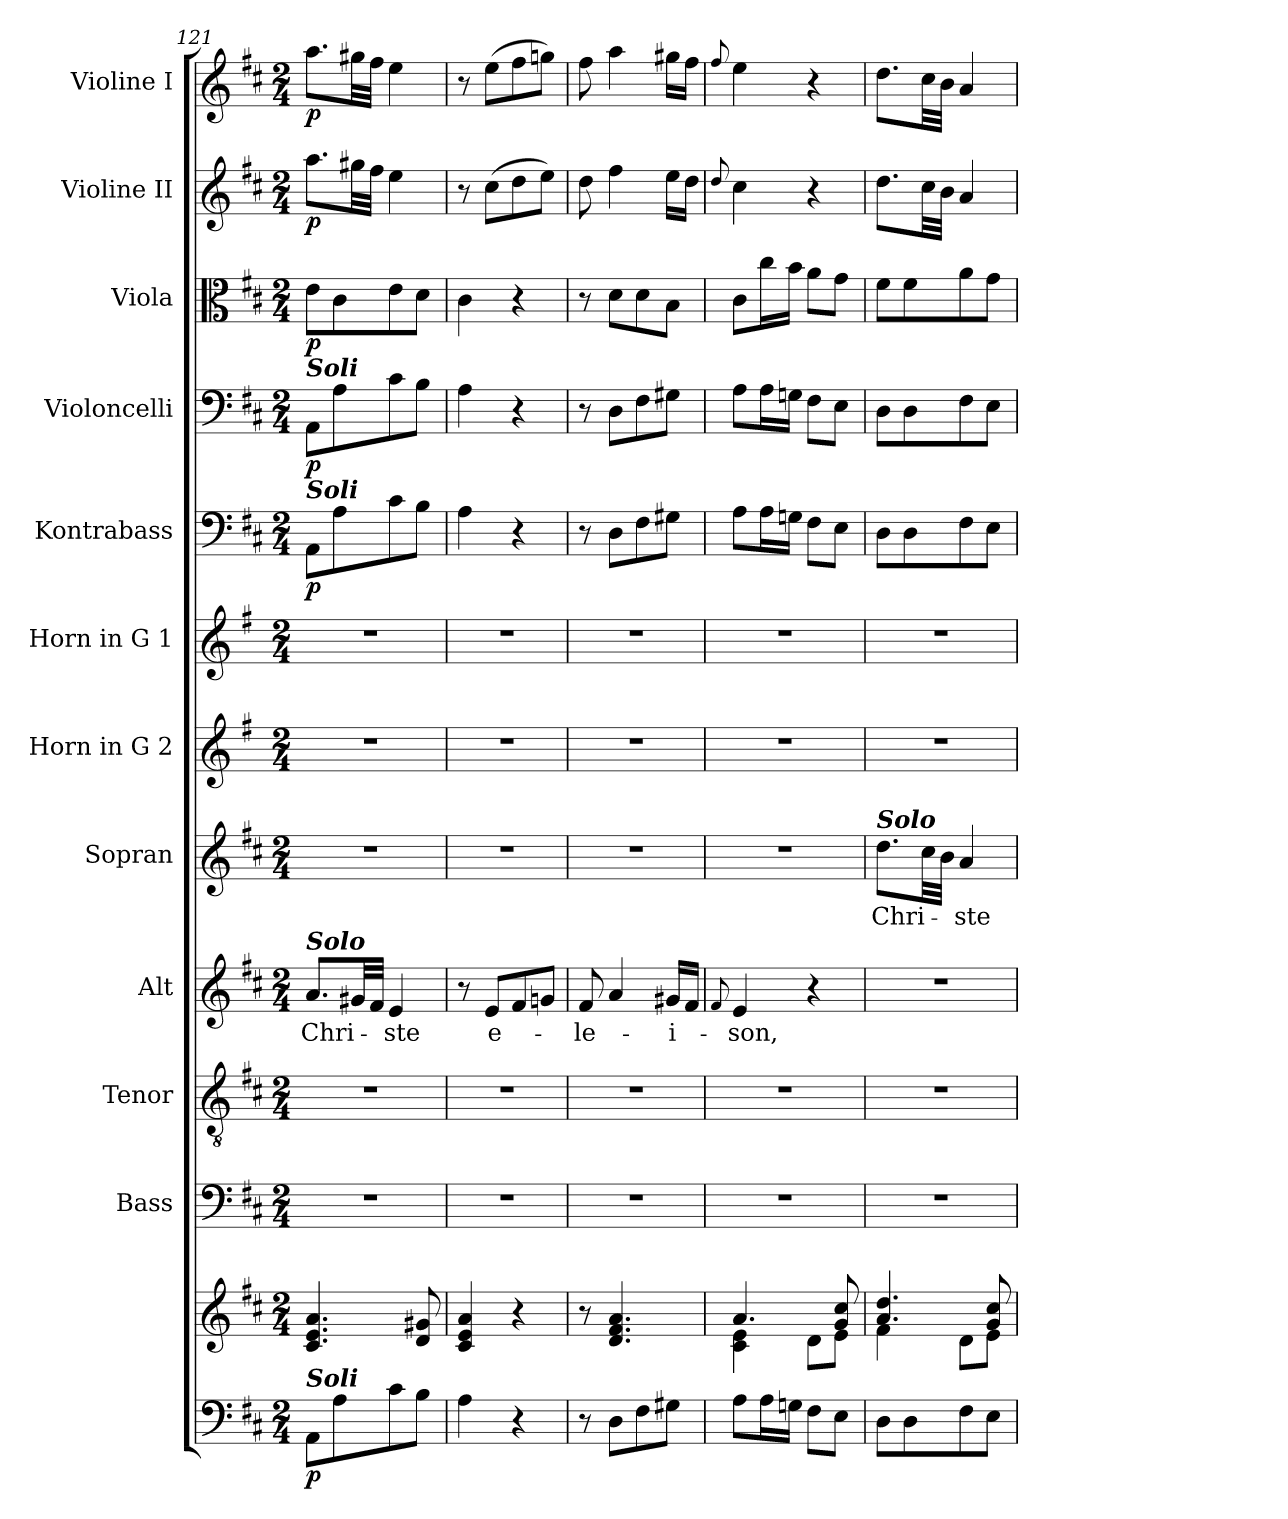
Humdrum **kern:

**kern	**kern	**dynam	**kern	**kern	**kern	**text	**kern	**text	**kern	**kern	**kern	**dynam	**kern	**dynam	**kern	**dynam	**kern	**dynam	**kern	**dynam
*part12	*part12	*part12	*part11	*part10	*part9	*part9	*part8	*part8	*part7	*part6	*part5	*part5	*part4	*part4	*part3	*part3	*part2	*part2	*part1	*part1
*staff13	*staff12	*staff12/13	*staff11	*staff10	*staff9	*staff9	*staff8	*staff8	*staff7	*staff6	*staff5	*staff5	*staff4	*staff4	*staff3	*staff3	*staff2	*staff2	*staff1	*staff1
*	*	*	*I"Bass	*I"Tenor	*I"Alt	*	*I"Sopran	*	*I"Horn in G 2	*I"Horn in G 1	*I"Kontrabass	*	*I"Violoncelli	*	*I"Viola	*	*I"Violine II	*	*I"Violine I	*
*	*	*	*I'B.	*I'T.	*I'A.	*	*I'S.	*	*I'Hrn. G 2	*I'Hrn. G 1	*I'Kb.	*	*I'Vc.	*	*I'Vla.	*	*I'Vl. II	*	*I'Vl. I	*
*clefF4	*clefG2	*	*clefF4	*clefGv2	*clefG2	*	*clefG2	*	*clefG2	*clefG2	*clefF4	*	*clefF4	*	*clefC3	*	*clefG2	*	*clefG2	*
*	*	*	*	*	*	*	*	*	*ITrd3c5	*ITrd3c5	*ITrd7c12	*	*	*	*	*	*	*	*	*
*k[f#c#]	*k[f#c#]	*	*k[f#c#]	*k[f#c#]	*k[f#c#]	*	*k[f#c#]	*	*k[f#c#]	*k[f#c#]	*k[f#c#]	*	*k[f#c#]	*	*k[f#c#]	*	*k[f#c#]	*	*k[f#c#]	*
*D:	*D:	*	*D:	*D:	*D:	*	*D:	*	*D:	*D:	*D:	*	*D:	*	*D:	*	*D:	*	*D:	*
*M2/4	*M2/4	*	*M2/4	*M2/4	*M2/4	*	*M2/4	*	*M2/4	*M2/4	*M2/4	*	*M2/4	*	*M2/4	*	*M2/4	*	*M2/4	*
=121	=121	=121	=121	=121	=121	=121	=121	=121	=121	=121	=121	=121	=121	=121	=121	=121	=121	=121	=121	=121
!	!	!	!	!	!	!	!	!	!	!	!	!	!LO:TX:a:Bi:t=Soli	!	!	!	!	!	!	!
!	!	!	!	!	!	!	!	!	!	!	!LO:TX:a:Bi:t=Soli	!	!	!	!	!	!	!	!	!
!	!	!	!	!	!LO:TX:a:Bi:t=Solo	!	!	!	!	!	!	!	!	!	!	!	!	!	!	!
!LO:TX:a:Bi:t=Soli	!	!	!	!	!	!	!	!	!	!	!	!	!	!	!	!	!	!	!	!
!	!	!LO:DY:b=2	!	!	!	!LO:LY:b	!	!	!	!	!	!LO:DY:b	!	!LO:DY:b	!	!LO:DY:b	!	!LO:DY:b	!	!LO:DY:b
8AA\L	4.c#/ 4.e/ 4.a/	p	2r	2r	8.a/L	Chri-	2r	.	2r	2r	8AAA\L	p	8AA\L	p	8e\L	p	8.aa\L	p	8.aa\L	p
8A\	.	.	.	.	.	.	.	.	.	.	8AA\	.	8A\	.	8c#\	.	.	.	.	.
.	.	.	.	.	32g#X/LL	.	.	.	.	.	.	.	.	.	.	.	32gg#X\LL	.	32gg#X\LL	.
.	.	.	.	.	32f#/JJJ	.	.	.	.	.	.	.	.	.	.	.	32ff#\JJJ	.	32ff#\JJJ	.
!	!	!	!	!	!	!LO:LY:b	!	!	!	!	!	!	!	!	!	!	!	!	!	!
8c#\	.	.	.	.	4e/	-ste	.	.	.	.	8C#\	.	8c#\	.	8e\	.	4ee\	.	4ee\	.
8B\J	8d/ 8g#X/	.	.	.	.	.	.	.	.	.	8BB\J	.	8B\J	.	8d\J	.	.	.	.	.
=122	=122	=122	=122	=122	=122	=122	=122	=122	=122	=122	=122	=122	=122	=122	=122	=122	=122	=122	=122	=122
4A\	4c#/ 4e/ 4a/	.	2r	2r	8r	.	2r	.	2r	2r	4AA\	.	4A\	.	4c#\	.	8r	.	8r	.
!	!	!	!	!	!	!LO:LY:b	!	!	!	!	!	!	!	!	!	!	!	!	!	!
.	.	.	.	.	8e/L	e-	.	.	.	.	.	.	.	.	.	.	(>8cc#\L	.	(>8ee\L	.
4r	4r	.	.	.	8f#/	.	.	.	.	.	4r	.	4r	.	4r	.	8dd\	.	8ff#\	.
.	.	.	.	.	8gn/J	.	.	.	.	.	.	.	.	.	.	.	8ee\J)	.	8ggn\J)	.
=123	=123	=123	=123	=123	=123	=123	=123	=123	=123	=123	=123	=123	=123	=123	=123	=123	=123	=123	=123	=123
!	!	!	!	!	!	!LO:LY:b	!	!	!	!	!	!	!	!	!	!	!	!	!	!
8r	8r	.	2r	2r	8f#/	-le-	2r	.	2r	2r	8r	.	8r	.	8r	.	8dd\	.	8ff#\	.
8D\L	4.d/ 4.f#/ 4.a/	.	.	.	4a/	.	.	.	.	.	8DD\L	.	8D\L	.	8d\L	.	4ff#\	.	4aa\	.
8F#\	.	.	.	.	.	.	.	.	.	.	8FF#\	.	8F#\	.	8d\	.	.	.	.	.
!	!	!	!	!	!	!LO:LY:b	!	!	!	!	!	!	!	!	!	!	!	!	!	!
8G#X\J	.	.	.	.	16g#X/LL	-i-	.	.	.	.	8GG#X\J	.	8G#X\J	.	8B\J	.	16ee\LL	.	16gg#X\LL	.
.	.	.	.	.	16f#/JJ	.	.	.	.	.	.	.	.	.	.	.	16dd\JJ	.	16ff#\JJ	.
=124	=124	=124	=124	=124	=124	=124	=124	=124	=124	=124	=124	=124	=124	=124	=124	=124	=124	=124	=124	=124
.	.	.	.	.	8qqf#/	.	.	.	.	.	.	.	.	.	.	.	8qqdd/	.	8qqff#/	.
*	*^	*	*	*	*	*	*	*	*	*	*	*	*	*	*	*	*	*	*	*
!	!	!	!	!	!	!	!LO:LY:b	!	!	!	!	!	!	!	!	!	!	!	!	!	!
8A\L	4.a/	4c#\ 4e\	.	2r	2r	4e/	-son,	2r	.	2r	2r	8AA\L	.	8A\L	.	8c#\L	.	4cc#\	.	4ee\	.
16A\L	.	.	.	.	.	.	.	.	.	.	.	16AA\L	.	16A\L	.	16cc#\L	.	.	.	.	.
16Gn\JJ	.	.	.	.	.	.	.	.	.	.	.	16GGn\JJ	.	16Gn\JJ	.	16b\JJ	.	.	.	.	.
8F#\L	.	8d\L	.	.	.	4r	.	.	.	.	.	8FF#\L	.	8F#\L	.	8a\L	.	4r	.	4r	.
8E\J	8g/ 8cc#/	8e\J	.	.	.	.	.	.	.	.	.	8EE\J	.	8E\J	.	8g\J	.	.	.	.	.
!!LO:PB:g=z
=125	=125	=125	=125	=125	=125	=125	=125	=125	=125	=125	=125	=125	=125	=125	=125	=125	=125	=125	=125	=125	=125
!	!	!	!	!	!	!	!	!LO:TX:a:Bi:t=Solo	!	!	!	!	!	!	!	!	!	!	!	!	!
!	!	!	!	!	!	!	!	!	!LO:LY:b	!	!	!	!	!	!	!	!	!	!	!	!
8D\L	4.a/ 4.dd/	4f#\	.	2r	2r	2r	.	8.dd\L	Chri-	2r	2r	8DD\L	.	8D\L	.	8f#\L	.	8.dd\L	.	8.dd\L	.
8D\	.	.	.	.	.	.	.	.	.	.	.	8DD\	.	8D\	.	8f#\	.	.	.	.	.
.	.	.	.	.	.	.	.	32cc#\LL	.	.	.	.	.	.	.	.	.	32cc#\LL	.	32cc#\LL	.
.	.	.	.	.	.	.	.	32b\JJJ	.	.	.	.	.	.	.	.	.	32b\JJJ	.	32b\JJJ	.
!	!	!	!	!	!	!	!	!	!LO:LY:b	!	!	!	!	!	!	!	!	!	!	!	!
8F#\	.	8d\L	.	.	.	.	.	4a/	-ste	.	.	8FF#\	.	8F#\	.	8a\	.	4a/	.	4a/	.
8E\J	8g/ 8cc#/	8e\J	.	.	.	.	.	.	.	.	.	8EE\J	.	8E\J	.	8g\J	.	.	.	.	.
*	*v	*v	*	*	*	*	*	*	*	*	*	*	*	*	*	*	*	*	*	*	*
=	=	=	=	=	=	=	=	=	=	=	=	=	=	=	=	=	=	=	=	=
*-	*-	*-	*-	*-	*-	*-	*-	*-	*-	*-	*-	*-	*-	*-	*-	*-	*-	*-	*-	*-
